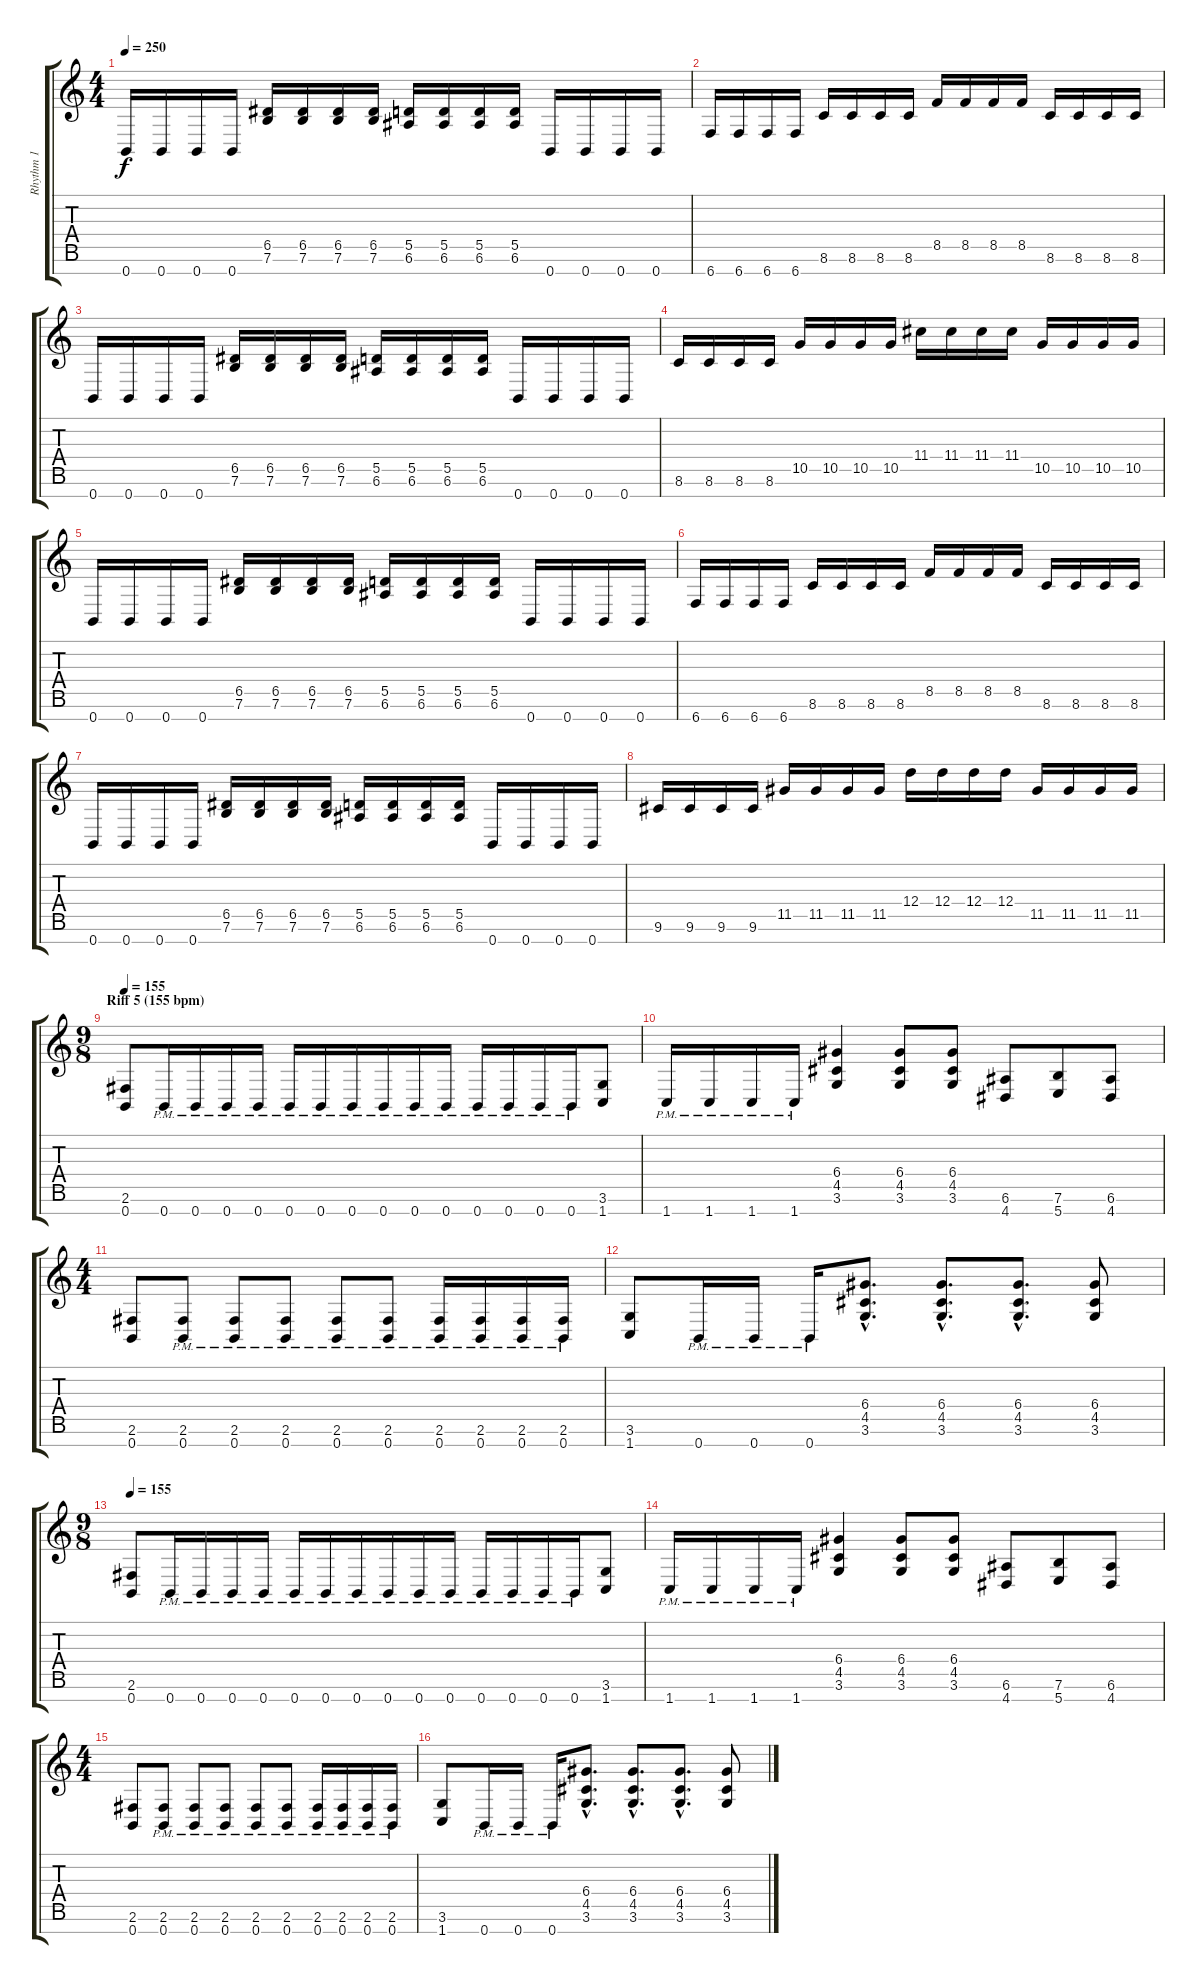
\track ("Rhythm 1" "Rhythm 1") {instrument distortionguitar}
\staff {score tabs}
\tuning (E4 B3 G3 D3 A2 E2 B1) {hide}
\ts (4 4)
\tempo 250
\clef g2
\ks c
0.7.16{dy f} 0.7.16 0.7.16 0.7.16 (6.5 7.6).16 (6.5 7.6).16 (6.5 7.6).16 (6.5 7.6).16 (5.5 6.6).16 (5.5 6.6).16 (5.5 6.6).16 (5.5 6.6).16 0.7.16 0.7.16 0.7.16 0.7.16 |
6.7.16 6.7.16 6.7.16 6.7.16 8.6.16 8.6.16 8.6.16 8.6.16 8.5.16 8.5.16 8.5.16 8.5.16 8.6.16 8.6.16 8.6.16 8.6.16 |
0.7.16 0.7.16 0.7.16 0.7.16 (6.5 7.6).16 (6.5 7.6).16 (6.5 7.6).16 (6.5 7.6).16 (5.5 6.6).16 (5.5 6.6).16 (5.5 6.6).16 (5.5 6.6).16 0.7.16 0.7.16 0.7.16 0.7.16 |
8.6.16 8.6.16 8.6.16 8.6.16 10.5.16 10.5.16 10.5.16 10.5.16 11.4.16 11.4.16 11.4.16 11.4.16 10.5.16 10.5.16 10.5.16 10.5.16 |
0.7.16 0.7.16 0.7.16 0.7.16 (6.5 7.6).16 (6.5 7.6).16 (6.5 7.6).16 (6.5 7.6).16 (5.5 6.6).16 (5.5 6.6).16 (5.5 6.6).16 (5.5 6.6).16 0.7.16 0.7.16 0.7.16 0.7.16 |
6.7.16 6.7.16 6.7.16 6.7.16 8.6.16 8.6.16 8.6.16 8.6.16 8.5.16 8.5.16 8.5.16 8.5.16 8.6.16 8.6.16 8.6.16 8.6.16 |
0.7.16 0.7.16 0.7.16 0.7.16 (6.5 7.6).16 (6.5 7.6).16 (6.5 7.6).16 (6.5 7.6).16 (5.5 6.6).16 (5.5 6.6).16 (5.5 6.6).16 (5.5 6.6).16 0.7.16 0.7.16 0.7.16 0.7.16 |
9.6.16 9.6.16 9.6.16 9.6.16 11.5.16 11.5.16 11.5.16 11.5.16 12.4.16 12.4.16 12.4.16 12.4.16 11.5.16 11.5.16 11.5.16 11.5.16 |
\ts (9 8)
\section ("" "Riff 5 (155 bpm)")
\tempo 155
(2.6 0.7).8 0.7{pm}.16 0.7{pm}.16 0.7{pm}.16 0.7{pm}.16 0.7{pm}.16 0.7{pm}.16 0.7{pm}.16 0.7{pm}.16 0.7{pm}.16 0.7{pm}.16 0.7{pm}.16 0.7{pm}.16 0.7{pm}.16 0.7{pm}.16 (3.6 1.7).8 |
1.7{pm}.16 1.7{pm}.16 1.7{pm}.16 1.7{pm}.16 (6.4 4.5 3.6).4 (6.4 4.5 3.6).8 (6.4 4.5 3.6).8 (6.6 4.7).8 (7.6 5.7).8 (6.6 4.7).8 |
\ts (4 4)
(2.6 0.7).8 (2.6{pm} 0.7{pm}).8 (2.6{pm} 0.7{pm}).8 (2.6{pm} 0.7{pm}).8 (2.6{pm} 0.7{pm}).8 (2.6{pm} 0.7{pm}).8 (2.6{pm} 0.7{pm}).16 (2.6{pm} 0.7{pm}).16 (2.6{pm} 0.7{pm}).16 (2.6{pm} 0.7{pm}).16 |
(3.6 1.7).8 0.7{pm}.16 0.7{pm}.16 0.7{pm}.16 (6.4{hac} 4.5{hac} 3.6{hac}).8{d} (6.4{hac} 4.5{hac} 3.6{hac}).8{d} (6.4{hac} 4.5{hac} 3.6{hac}).8{d} (6.4 4.5 3.6).8 |
\ts (9 8)
\tempo 155
(2.6 0.7).8 0.7{pm}.16 0.7{pm}.16 0.7{pm}.16 0.7{pm}.16 0.7{pm}.16 0.7{pm}.16 0.7{pm}.16 0.7{pm}.16 0.7{pm}.16 0.7{pm}.16 0.7{pm}.16 0.7{pm}.16 0.7{pm}.16 0.7{pm}.16 (3.6 1.7).8 |
1.7{pm}.16 1.7{pm}.16 1.7{pm}.16 1.7{pm}.16 (6.4 4.5 3.6).4 (6.4 4.5 3.6).8 (6.4 4.5 3.6).8 (6.6 4.7).8 (7.6 5.7).8 (6.6 4.7).8 |
\ts (4 4)
(2.6 0.7).8 (2.6{pm} 0.7{pm}).8 (2.6{pm} 0.7{pm}).8 (2.6{pm} 0.7{pm}).8 (2.6{pm} 0.7{pm}).8 (2.6{pm} 0.7{pm}).8 (2.6{pm} 0.7{pm}).16 (2.6{pm} 0.7{pm}).16 (2.6{pm} 0.7{pm}).16 (2.6{pm} 0.7{pm}).16 |
(3.6 1.7).8 0.7{pm}.16 0.7{pm}.16 0.7{pm}.16 (6.4{hac} 4.5{hac} 3.6{hac}).8{d} (6.4{hac} 4.5{hac} 3.6{hac}).8{d} (6.4{hac} 4.5{hac} 3.6{hac}).8{d} (6.4 4.5 3.6).8
